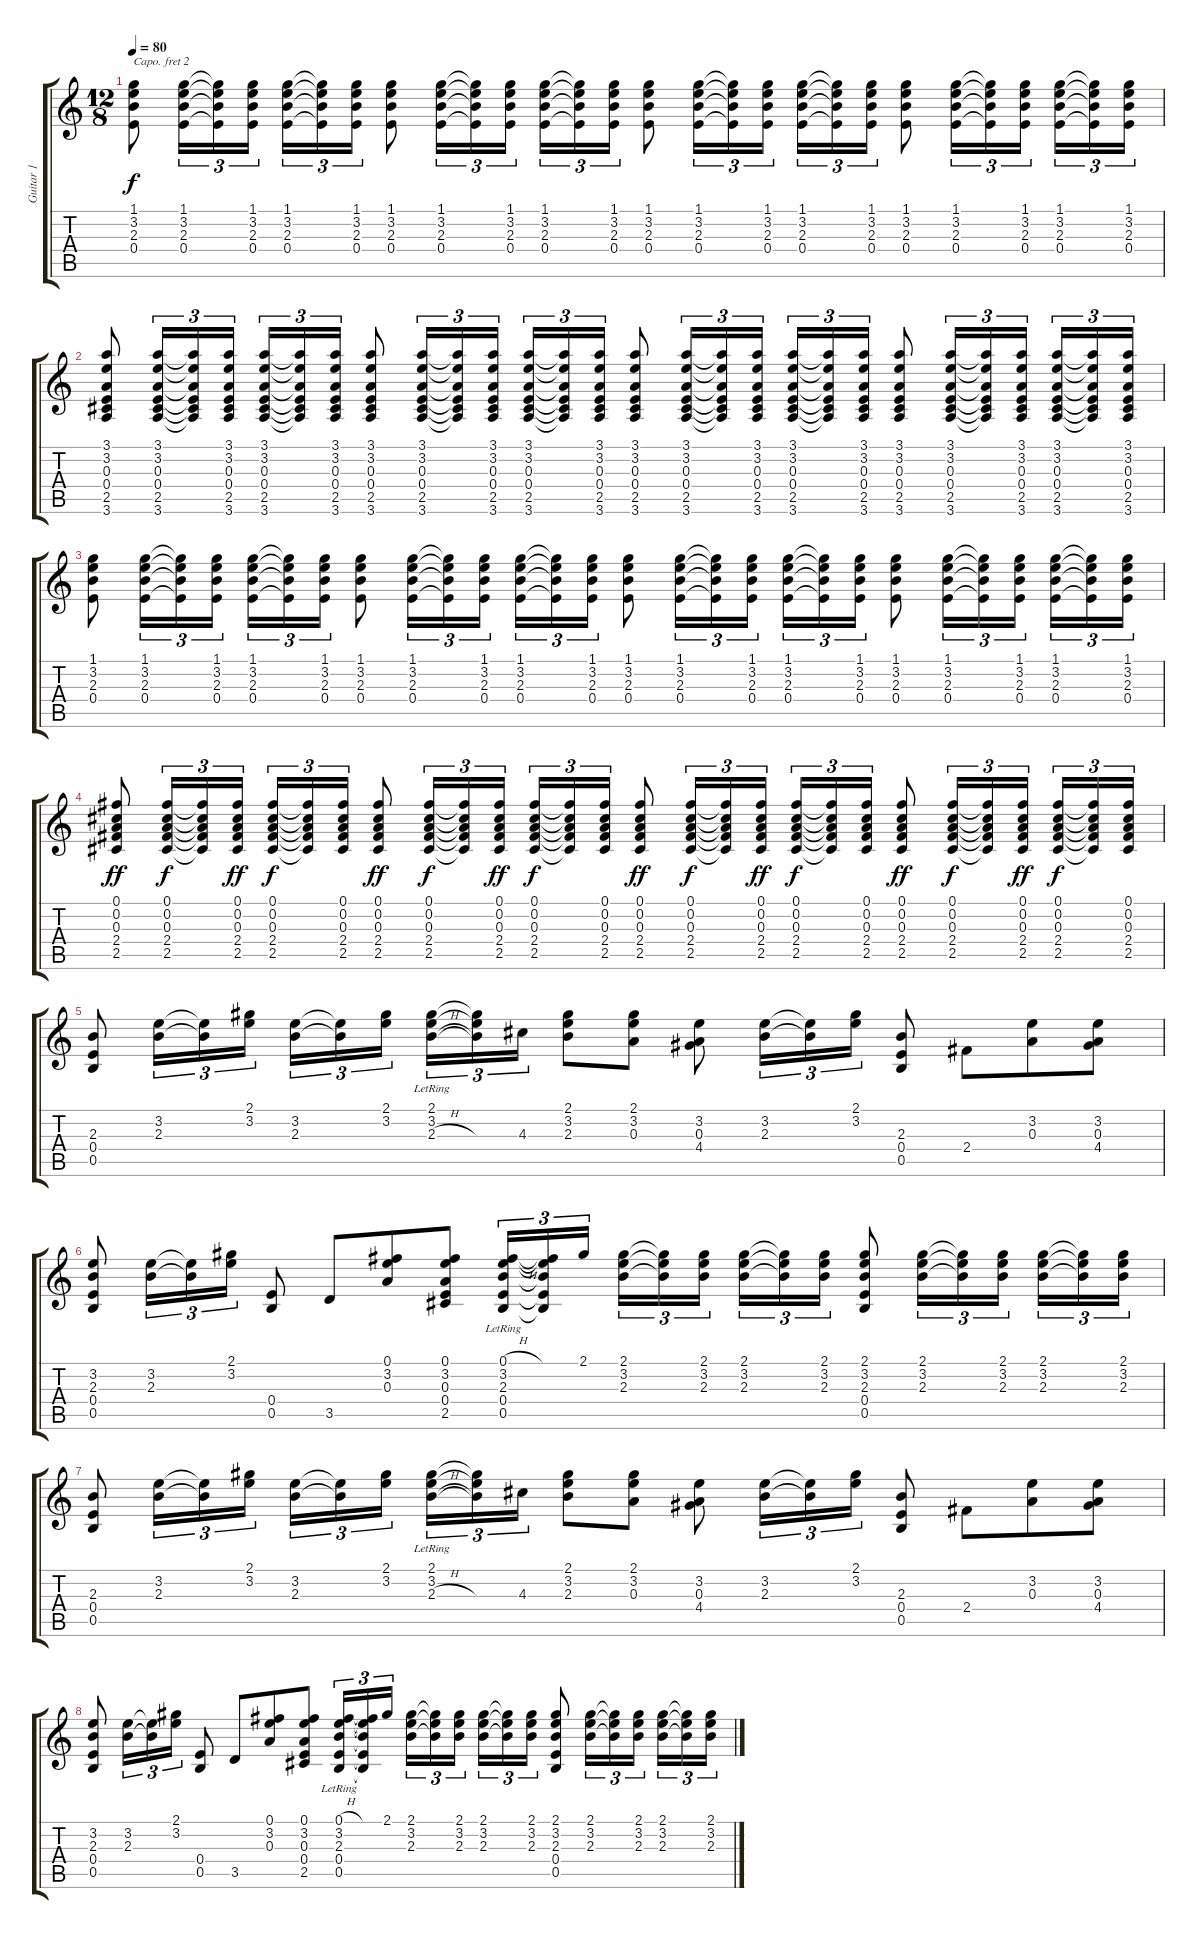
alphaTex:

\track ("Guitar 1" "Guitar 1") {instrument acousticguitarsteel}
\staff {score tabs}
\capo 2
\tuning (E4 B3 G3 D3 A2 E2) {hide}
\ts (12 8)
\tempo 80
\clef g2
\ks c
(1.1 3.2 2.3 0.4).8{dy f} (1.1 3.2 2.3 0.4).16{tu (3 2)} (1.1{t} 3.2{t} 2.3{t} 0.4{t}).16{tu (3 2)} (1.1 3.2 2.3 0.4).16{tu (3 2)} (1.1 3.2 2.3 0.4).16{tu (3 2)} (1.1{t} 3.2{t} 2.3{t} 0.4{t}).16{tu (3 2)} (1.1 3.2 2.3 0.4).16{tu (3 2)} (1.1 3.2 2.3 0.4).8 (1.1 3.2 2.3 0.4).16{tu (3 2)} (1.1{t} 3.2{t} 2.3{t} 0.4{t}).16{tu (3 2)} (1.1 3.2 2.3 0.4).16{tu (3 2)} (1.1 3.2 2.3 0.4).16{tu (3 2)} (1.1{t} 3.2{t} 2.3{t} 0.4{t}).16{tu (3 2)} (1.1 3.2 2.3 0.4).16{tu (3 2)} (1.1 3.2 2.3 0.4).8 (1.1 3.2 2.3 0.4).16{tu (3 2)} (1.1{t} 3.2{t} 2.3{t} 0.4{t}).16{tu (3 2)} (1.1 3.2 2.3 0.4).16{tu (3 2)} (1.1 3.2 2.3 0.4).16{tu (3 2)} (1.1{t} 3.2{t} 2.3{t} 0.4{t}).16{tu (3 2)} (1.1 3.2 2.3 0.4).16{tu (3 2)} (1.1 3.2 2.3 0.4).8 (1.1 3.2 2.3 0.4).16{tu (3 2)} (1.1{t} 3.2{t} 2.3{t} 0.4{t}).16{tu (3 2)} (1.1 3.2 2.3 0.4).16{tu (3 2)} (1.1 3.2 2.3 0.4).16{tu (3 2)} (1.1{t} 3.2{t} 2.3{t} 0.4{t}).16{tu (3 2)} (1.1 3.2 2.3 0.4).16{tu (3 2)} |
(3.1 3.2 0.3 0.4 2.5 3.6).8 (3.1 3.2 0.3 0.4 2.5 3.6).16{tu (3 2)} (3.1{t} 3.2{t} 0.3{t} 0.4{t} 2.5{t} 3.6{t}).16{tu (3 2)} (3.1 3.2 0.3 0.4 2.5 3.6).16{tu (3 2)} (3.1 3.2 0.3 0.4 2.5 3.6).16{tu (3 2)} (3.1{t} 3.2{t} 0.3{t} 0.4{t} 2.5{t} 3.6{t}).16{tu (3 2)} (3.1 3.2 0.3 0.4 2.5 3.6).16{tu (3 2)} (3.1 3.2 0.3 0.4 2.5 3.6).8 (3.1 3.2 0.3 0.4 2.5 3.6).16{tu (3 2)} (3.1{t} 3.2{t} 0.3{t} 0.4{t} 2.5{t} 3.6{t}).16{tu (3 2)} (3.1 3.2 0.3 0.4 2.5 3.6).16{tu (3 2)} (3.1 3.2 0.3 0.4 2.5 3.6).16{tu (3 2)} (3.1{t} 3.2{t} 0.3{t} 0.4{t} 2.5{t} 3.6{t}).16{tu (3 2)} (3.1 3.2 0.3 0.4 2.5 3.6).16{tu (3 2)} (3.1 3.2 0.3 0.4 2.5 3.6).8 (3.1 3.2 0.3 0.4 2.5 3.6).16{tu (3 2)} (3.1{t} 3.2{t} 0.3{t} 0.4{t} 2.5{t} 3.6{t}).16{tu (3 2)} (3.1 3.2 0.3 0.4 2.5 3.6).16{tu (3 2)} (3.1 3.2 0.3 0.4 2.5 3.6).16{tu (3 2)} (3.1{t} 3.2{t} 0.3{t} 0.4{t} 2.5{t} 3.6{t}).16{tu (3 2)} (3.1 3.2 0.3 0.4 2.5 3.6).16{tu (3 2)} (3.1 3.2 0.3 0.4 2.5 3.6).8 (3.1 3.2 0.3 0.4 2.5 3.6).16{tu (3 2)} (3.1{t} 3.2{t} 0.3{t} 0.4{t} 2.5{t} 3.6{t}).16{tu (3 2)} (3.1 3.2 0.3 0.4 2.5 3.6).16{tu (3 2)} (3.1 3.2 0.3 0.4 2.5 3.6).16{tu (3 2)} (3.1{t} 3.2{t} 0.3{t} 0.4{t} 2.5{t} 3.6{t}).16{tu (3 2)} (3.1 3.2 0.3 0.4 2.5 3.6).16{tu (3 2)} |
(1.1 3.2 2.3 0.4).8 (1.1 3.2 2.3 0.4).16{tu (3 2)} (1.1{t} 3.2{t} 2.3{t} 0.4{t}).16{tu (3 2)} (1.1 3.2 2.3 0.4).16{tu (3 2)} (1.1 3.2 2.3 0.4).16{tu (3 2)} (1.1{t} 3.2{t} 2.3{t} 0.4{t}).16{tu (3 2)} (1.1 3.2 2.3 0.4).16{tu (3 2)} (1.1 3.2 2.3 0.4).8 (1.1 3.2 2.3 0.4).16{tu (3 2)} (1.1{t} 3.2{t} 2.3{t} 0.4{t}).16{tu (3 2)} (1.1 3.2 2.3 0.4).16{tu (3 2)} (1.1 3.2 2.3 0.4).16{tu (3 2)} (1.1{t} 3.2{t} 2.3{t} 0.4{t}).16{tu (3 2)} (1.1 3.2 2.3 0.4).16{tu (3 2)} (1.1 3.2 2.3 0.4).8 (1.1 3.2 2.3 0.4).16{tu (3 2)} (1.1{t} 3.2{t} 2.3{t} 0.4{t}).16{tu (3 2)} (1.1 3.2 2.3 0.4).16{tu (3 2)} (1.1 3.2 2.3 0.4).16{tu (3 2)} (1.1{t} 3.2{t} 2.3{t} 0.4{t}).16{tu (3 2)} (1.1 3.2 2.3 0.4).16{tu (3 2)} (1.1 3.2 2.3 0.4).8 (1.1 3.2 2.3 0.4).16{tu (3 2)} (1.1{t} 3.2{t} 2.3{t} 0.4{t}).16{tu (3 2)} (1.1 3.2 2.3 0.4).16{tu (3 2)} (1.1 3.2 2.3 0.4).16{tu (3 2)} (1.1{t} 3.2{t} 2.3{t} 0.4{t}).16{tu (3 2)} (1.1 3.2 2.3 0.4).16{tu (3 2)} |
(0.1 0.2 0.3 2.4 2.5).8{dy ff} (0.1 0.2 0.3 2.4 2.5).16{tu (3 2) dy f} (0.1{t} 0.2{t} 0.3{t} 2.4{t} 2.5{t}).16{tu (3 2)} (0.1 0.2 0.3 2.4 2.5).16{tu (3 2) dy ff} (0.1 0.2 0.3 2.4 2.5).16{tu (3 2) dy f} (0.1{t} 0.2{t} 0.3{t} 2.4{t} 2.5{t}).16{tu (3 2)} (0.1 0.2 0.3 2.4 2.5).16{tu (3 2)} (0.1 0.2 0.3 2.4 2.5).8{dy ff} (0.1 0.2 0.3 2.4 2.5).16{tu (3 2) dy f} (0.1{t} 0.2{t} 0.3{t} 2.4{t} 2.5{t}).16{tu (3 2)} (0.1 0.2 0.3 2.4 2.5).16{tu (3 2) dy ff} (0.1 0.2 0.3 2.4 2.5).16{tu (3 2) dy f} (0.1{t} 0.2{t} 0.3{t} 2.4{t} 2.5{t}).16{tu (3 2)} (0.1 0.2 0.3 2.4 2.5).16{tu (3 2)} (0.1 0.2 0.3 2.4 2.5).8{dy ff} (0.1 0.2 0.3 2.4 2.5).16{tu (3 2) dy f} (0.1{t} 0.2{t} 0.3{t} 2.4{t} 2.5{t}).16{tu (3 2)} (0.1 0.2 0.3 2.4 2.5).16{tu (3 2) dy ff} (0.1 0.2 0.3 2.4 2.5).16{tu (3 2) dy f} (0.1{t} 0.2{t} 0.3{t} 2.4{t} 2.5{t}).16{tu (3 2)} (0.1 0.2 0.3 2.4 2.5).16{tu (3 2)} (0.1 0.2 0.3 2.4 2.5).8{dy ff} (0.1 0.2 0.3 2.4 2.5).16{tu (3 2) dy f} (0.1{t} 0.2{t} 0.3{t} 2.4{t} 2.5{t}).16{tu (3 2)} (0.1 0.2 0.3 2.4 2.5).16{tu (3 2) dy ff} (0.1 0.2 0.3 2.4 2.5).16{tu (3 2) dy f} (0.1{t} 0.2{t} 0.3{t} 2.4{t} 2.5{t}).16{tu (3 2)} (0.1 0.2 0.3 2.4 2.5).16{tu (3 2)} |
(2.3 0.4 0.5).8 (3.2 2.3).16{tu (3 2)} (3.2{t} 2.3{t}).16{tu (3 2)} (2.1 3.2).16{tu (3 2)} (3.2 2.3).16{tu (3 2)} (3.2{t} 2.3{t}).16{tu (3 2)} (2.1 3.2).16{tu (3 2)} (2.1{lr} 3.2{lr} 2.3{h}).16{tu (3 2)} (2.1{t} 3.2{t} 2.3{t}).16{tu (3 2)} 4.3.16{tu (3 2)} (2.1 3.2 2.3).8 (2.1 3.2 0.3).8 (3.2 0.3 4.4).8 (3.2 2.3).16{tu (3 2)} (3.2{t} 2.3{t}).16{tu (3 2)} (2.1 3.2).16{tu (3 2)} (2.3 0.4 0.5).8 2.4.8 (3.2 0.3).8 (3.2 0.3 4.4).8 |
(3.2 2.3 0.4 0.5).8 (3.2 2.3).16{tu (3 2)} (3.2{t} 2.3{t}).16{tu (3 2)} (2.1 3.2).16{tu (3 2)} (0.4 0.5).8 3.5.8 (0.1 3.2 0.3).8 (0.1 3.2 0.3 0.4 2.5).8 (0.1{h} 3.2{lr} 2.3{lr} 0.4 0.5).16{tu (3 2)} (0.1{t} 3.2{t} 2.3{t} 0.4{t} 0.5{t}).16{tu (3 2)} 2.1.16{tu (3 2)} (2.1 3.2 2.3).16{tu (3 2)} (2.1{t} 3.2{t} 2.3{t}).16{tu (3 2)} (2.1 3.2 2.3).16{tu (3 2)} (2.1 3.2 2.3).16{tu (3 2)} (2.1{t} 3.2{t} 2.3{t}).16{tu (3 2)} (2.1 3.2 2.3).16{tu (3 2)} (2.1 3.2 2.3 0.4 0.5).8 (2.1 3.2 2.3).16{tu (3 2)} (2.1{t} 3.2{t} 2.3{t}).16{tu (3 2)} (2.1 3.2 2.3).16{tu (3 2)} (2.1 3.2 2.3).16{tu (3 2)} (2.1{t} 3.2{t} 2.3{t}).16{tu (3 2)} (2.1 3.2 2.3).16{tu (3 2)} |
(2.3 0.4 0.5).8 (3.2 2.3).16{tu (3 2)} (3.2{t} 2.3{t}).16{tu (3 2)} (2.1 3.2).16{tu (3 2)} (3.2 2.3).16{tu (3 2)} (3.2{t} 2.3{t}).16{tu (3 2)} (2.1 3.2).16{tu (3 2)} (2.1{lr} 3.2{lr} 2.3{h}).16{tu (3 2)} (2.1{t} 3.2{t} 2.3{t}).16{tu (3 2)} 4.3.16{tu (3 2)} (2.1 3.2 2.3).8 (2.1 3.2 0.3).8 (3.2 0.3 4.4).8 (3.2 2.3).16{tu (3 2)} (3.2{t} 2.3{t}).16{tu (3 2)} (2.1 3.2).16{tu (3 2)} (2.3 0.4 0.5).8 2.4.8 (3.2 0.3).8 (3.2 0.3 4.4).8 |
(3.2 2.3 0.4 0.5).8 (3.2 2.3).16{tu (3 2)} (3.2{t} 2.3{t}).16{tu (3 2)} (2.1 3.2).16{tu (3 2)} (0.4 0.5).8 3.5.8 (0.1 3.2 0.3).8 (0.1 3.2 0.3 0.4 2.5).8 (0.1{h} 3.2{lr} 2.3{lr} 0.4 0.5).16{tu (3 2)} (0.1{t} 3.2{t} 2.3{t} 0.4{t} 0.5{t}).16{tu (3 2)} 2.1.16{tu (3 2)} (2.1 3.2 2.3).16{tu (3 2)} (2.1{t} 3.2{t} 2.3{t}).16{tu (3 2)} (2.1 3.2 2.3).16{tu (3 2)} (2.1 3.2 2.3).16{tu (3 2)} (2.1{t} 3.2{t} 2.3{t}).16{tu (3 2)} (2.1 3.2 2.3).16{tu (3 2)} (2.1 3.2 2.3 0.4 0.5).8 (2.1 3.2 2.3).16{tu (3 2)} (2.1{t} 3.2{t} 2.3{t}).16{tu (3 2)} (2.1 3.2 2.3).16{tu (3 2)} (2.1 3.2 2.3).16{tu (3 2)} (2.1{t} 3.2{t} 2.3{t}).16{tu (3 2)} (2.1 3.2 2.3).16{tu (3 2)}
